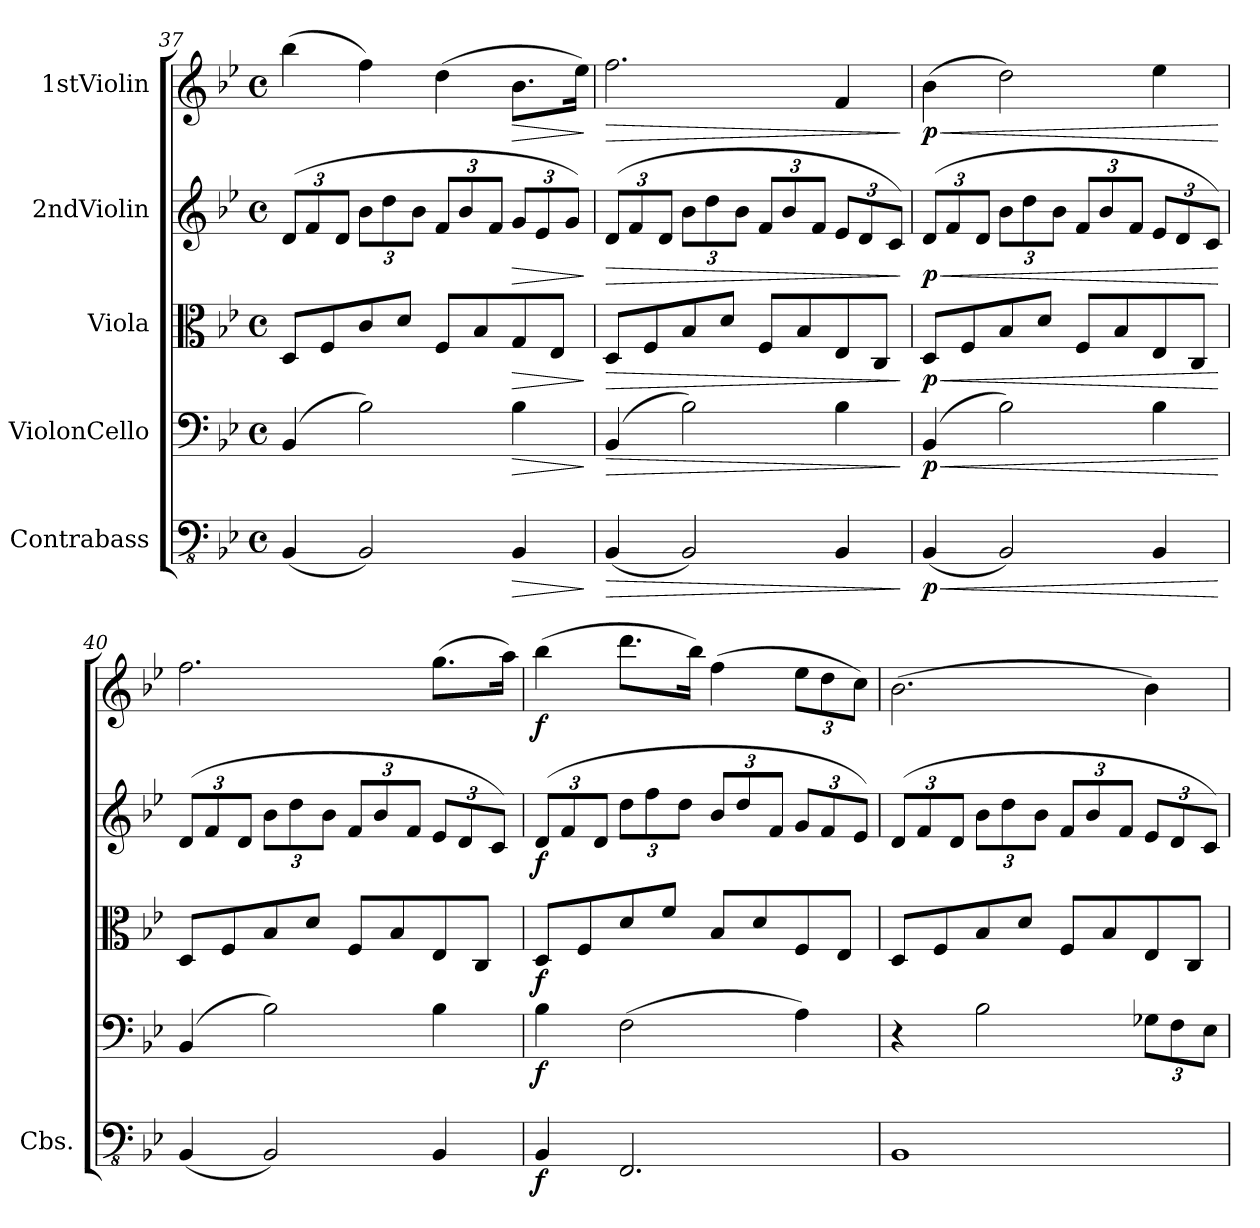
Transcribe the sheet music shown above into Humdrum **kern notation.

**kern	**dynam	**kern	**dynam	**kern	**dynam	**kern	**dynam	**kern	**dynam
*part5	*part5	*part4	*part4	*part3	*part3	*part2	*part2	*part1	*part1
*staff5	*staff5	*staff4	*staff4	*staff3	*staff3	*staff2	*staff2	*staff1	*staff1
*I"Contrabass	*	*I"ViolonCello	*	*I"Viola	*	*I"2ndViolin	*	*I"1stViolin	*
*I'Cbs.	*	*	*	*	*	*	*	*	*
!!LO:PB:g=z
*clefFv4	*	*clefF4	*	*clefC3	*	*clefG2	*	*clefG2	*
*k[b-e-]	*	*k[b-e-]	*	*k[b-e-]	*	*k[b-e-]	*	*k[b-e-]	*
*M4/4	*	*M4/4	*	*M4/4	*	*M4/4	*	*M4/4	*
*met(c)	*	*met(c)	*	*met(c)	*	*met(c)	*	*met(c)	*
*	*	*	*	*	*	*Xbrackettup	*	*	*
=37	=37	=37	=37	=37	=37	=37	=37	=37	=37
(<4BBB-/	.	(>4BB-/	.	8D/L	.	(>12d/L	.	(>4bb-\	.
.	.	.	.	.	.	12f/	.	.	.
.	.	.	.	8F/	.	.	.	.	.
.	.	.	.	.	.	12d/J	.	.	.
2BBB-/)	.	2B-\)	.	8c/	.	12b-\L	.	4ff\)	.
.	.	.	.	.	.	12dd\	.	.	.
.	.	.	.	8d/J	.	.	.	.	.
.	.	.	.	.	.	12b-\J	.	.	.
.	.	.	.	8F/L	.	12f/L	.	(>4dd\	.
.	.	.	.	.	.	12b-/	.	.	.
.	.	.	.	8B-/	.	.	.	.	.
.	.	.	.	.	.	12f/J	.	.	.
!	!LO:HP:b	!	!LO:HP:b	!	!LO:HP:b	!	!LO:HP:b	!	!LO:HP:b
4BBB-/	>	4B-\	>	8G/	>	12g/L	>	8.b-\L	>
.	.	.	.	.	.	12e-/	.	.	.
.	.	.	.	8E-/J	.	.	.	.	.
.	.	.	.	.	.	12g/J)	.	.	.
.	.	.	.	.	.	.	.	16ee-\Jk)	.
.	]	.	]	.	]	.	]	.	]
=38	=38	=38	=38	=38	=38	=38	=38	=38	=38
!	!LO:HP:b	!	!LO:HP:b	!	!LO:HP:b	!	!LO:HP:b	!	!LO:HP:b
(<4BBB-/	>	(>4BB-/	>	8D/L	>	(>12d/L	>	2.ff\	>
.	.	.	.	.	.	12f/	.	.	.
.	.	.	.	8F/	.	.	.	.	.
.	.	.	.	.	.	12d/J	.	.	.
2BBB-/)	.	2B-\)	.	8B-/	.	12b-\L	.	.	.
.	.	.	.	.	.	12dd\	.	.	.
.	.	.	.	8d/J	.	.	.	.	.
.	.	.	.	.	.	12b-\J	.	.	.
.	.	.	.	8F/L	.	12f/L	.	.	.
.	.	.	.	.	.	12b-/	.	.	.
.	.	.	.	8B-/	.	.	.	.	.
.	.	.	.	.	.	12f/J	.	.	.
4BBB-/	.	4B-\	.	8E-/	.	12e-/L	.	4f/	.
.	.	.	.	.	.	12d/	.	.	.
.	.	.	.	8C/J	.	.	.	.	.
.	.	.	.	.	.	12c/J)	.	.	.
.	]	.	]	.	]	.	]	.	]
!!LO:LB:g=z
=39	=39	=39	=39	=39	=39	=39	=39	=39	=39
!	!LO:HP:b	!	!LO:HP:b	!	!LO:HP:b	!	!LO:HP:b	!	!LO:HP:b
!	!LO:DY:n=1:b	!	!LO:DY:n=1:b	!	!LO:DY:n=1:b	!	!LO:DY:n=1:b	!	!LO:DY:n=1:b
(<4BBB-/	< p	(>4BB-/	< p	8D/L	< p	(>12d/L	< p	(>4b-\	< p
.	.	.	.	.	.	12f/	.	.	.
.	.	.	.	8F/	.	.	.	.	.
.	.	.	.	.	.	12d/J	.	.	.
2BBB-/)	.	2B-\)	.	8B-/	.	12b-\L	.	2dd\)	.
.	.	.	.	.	.	12dd\	.	.	.
.	.	.	.	8d/J	.	.	.	.	.
.	.	.	.	.	.	12b-\J	.	.	.
.	.	.	.	8F/L	.	12f/L	.	.	.
.	.	.	.	.	.	12b-/	.	.	.
.	.	.	.	8B-/	.	.	.	.	.
.	.	.	.	.	.	12f/J	.	.	.
4BBB-/	.	4B-\	.	8E-/	.	12e-/L	.	4ee-\	.
.	.	.	.	.	.	12d/	.	.	.
.	.	.	.	8C/J	.	.	.	.	.
.	.	.	.	.	.	12c/J)	.	.	.
.	[	.	[	.	[	.	[	.	[
=40	=40	=40	=40	=40	=40	=40	=40	=40	=40
(<4BBB-/	.	(>4BB-/	.	8D/L	.	(>12d/L	.	2.ff\	.
.	.	.	.	.	.	12f/	.	.	.
.	.	.	.	8F/	.	.	.	.	.
.	.	.	.	.	.	12d/J	.	.	.
2BBB-/)	.	2B-\)	.	8B-/	.	12b-\L	.	.	.
.	.	.	.	.	.	12dd\	.	.	.
.	.	.	.	8d/J	.	.	.	.	.
.	.	.	.	.	.	12b-\J	.	.	.
.	.	.	.	8F/L	.	12f/L	.	.	.
.	.	.	.	.	.	12b-/	.	.	.
.	.	.	.	8B-/	.	.	.	.	.
.	.	.	.	.	.	12f/J	.	.	.
4BBB-/	.	4B-\	.	8E-/	.	12e-/L	.	(>8.gg\L	.
.	.	.	.	.	.	12d/	.	.	.
.	.	.	.	8C/J	.	.	.	.	.
.	.	.	.	.	.	12c/J)	.	.	.
.	.	.	.	.	.	.	.	16aa\Jk)	.
!!LO:PB:g=z
=41	=41	=41	=41	=41	=41	=41	=41	=41	=41
!	!LO:DY:b	!	!LO:DY:b	!	!LO:DY:b	!	!LO:DY:b	!	!LO:DY:b
4BBB-/	f	4B-\	f	8D/L	f	(>12d/L	f	(>4bb-\	f
.	.	.	.	.	.	12f/	.	.	.
.	.	.	.	8F/	.	.	.	.	.
.	.	.	.	.	.	12d/J	.	.	.
2.FFF/	.	(>2F\	.	8d/	.	12dd\L	.	8.ddd\L	.
.	.	.	.	.	.	12ff\	.	.	.
.	.	.	.	8f/J	.	.	.	.	.
.	.	.	.	.	.	12dd\J	.	.	.
.	.	.	.	.	.	.	.	16bb-\Jk)	.
.	.	.	.	8B-/L	.	12b-/L	.	(>4ff\	.
.	.	.	.	.	.	12dd/	.	.	.
.	.	.	.	8d/	.	.	.	.	.
.	.	.	.	.	.	12f/J	.	.	.
*	*	*	*	*	*	*	*	*Xbrackettup	*
.	.	4A\)	.	8F/	.	12g/L	.	12ee-\L	.
.	.	.	.	.	.	12f/	.	12dd\	.
.	.	.	.	8E-/J	.	.	.	.	.
.	.	.	.	.	.	12e-/J)	.	12cc\J)	.
=42	=42	=42	=42	=42	=42	=42	=42	=42	=42
1BBB-	.	4r	.	8D/L	.	(>12d/L	.	(>2.b-\	.
.	.	.	.	.	.	12f/	.	.	.
.	.	.	.	8F/	.	.	.	.	.
.	.	.	.	.	.	12d/J	.	.	.
.	.	2B-\	.	8B-/	.	12b-\L	.	.	.
.	.	.	.	.	.	12dd\	.	.	.
.	.	.	.	8d/J	.	.	.	.	.
.	.	.	.	.	.	12b-\J	.	.	.
.	.	.	.	8F/L	.	12f/L	.	.	.
.	.	.	.	.	.	12b-/	.	.	.
.	.	.	.	8B-/	.	.	.	.	.
.	.	.	.	.	.	12f/J	.	.	.
*	*	*Xbrackettup	*	*	*	*	*	*	*
.	.	12G-X\L	.	8E-/	.	12e-/L	.	4b-\)	.
.	.	12F\	.	.	.	12d/	.	.	.
.	.	.	.	8C/J	.	.	.	.	.
.	.	12E-\J	.	.	.	12c/J)	.	.	.
=	=	=	=	=	=	=	=	=	=
*-	*-	*-	*-	*-	*-	*-	*-	*-	*-
